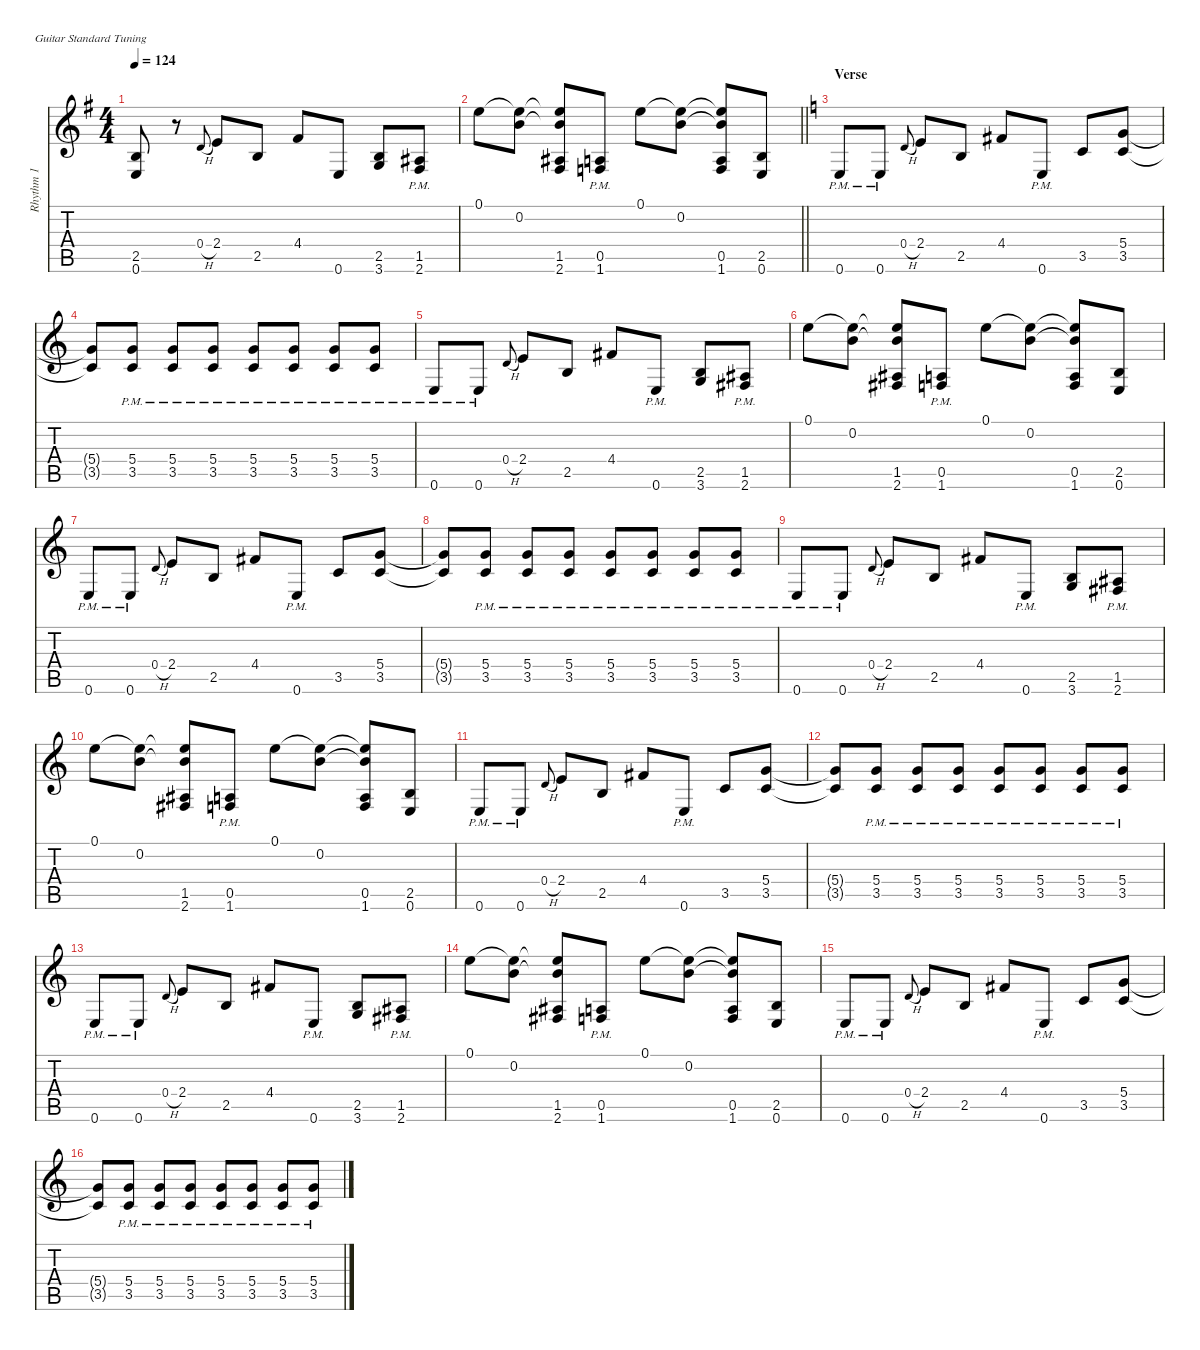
\defaultSystemsLayout 4
\hideDynamics
\bracketExtendMode nobrackets
\firstSystemTrackNameMode fullname
\otherSystemsTrackNameOrientation horizontal
\track ("Rhythm 1" "dist.guit.") {defaultSystemsLayout 4 instrument distortionguitar}
\staff {score tabs}
\tuning (E4 B3 G3 D3 A2 E2)
\ts (4 4)
\tempo 124
\clef g2
\ks g
(2.5{acc forcenatural} 0.6{acc forcenatural}).8{dy f beam Up} r.8{beam Up} 0.4{h acc forcenatural}.8{gr onbeat dy mf beam Up} 2.4{acc forcenatural}.8{dy f beam Up} 2.5{acc forcenatural}.8{beam Up} 4.4{acc #}.8{beam Up} 0.6{acc forcenatural}.8{beam Up} (2.5{acc forcenatural} 3.6{acc forcenatural}).8{beam Up} (1.5{pm acc #} 2.6{pm acc #}).8{beam Up} |
\barLineRight lightlight
0.1{acc forcenatural}.8{beam Down} (0.1{t acc forcenatural} 0.2{acc forcenatural}).8{beam Down} (0.1{t acc forcenatural} 0.2{t acc forcenatural} 1.5{acc #} 2.6{acc #}).8{beam Up} (0.5{pm acc forcenatural} 1.6{pm acc forcenatural}).8{beam Up} 0.1{acc forcenatural}.8{beam Down} (0.1{t acc forcenatural} 0.2{acc forcenatural}).8{beam Down} (0.1{t acc forcenatural} 0.2{t acc forcenatural} 0.5{acc forcenatural} 1.6{acc forcenatural}).8{beam Up} (2.5{acc forcenatural} 0.6{acc forcenatural}).8{beam Up} |
\section ("" "Verse")
\ks c
0.6{pm}.8{beam Up} 0.6{pm}.8{beam Up} 0.4{h}.8{gr onbeat dy mf beam Up} 2.4.8{dy f beam Up} 2.5.8{beam Up} 4.4{acc #}.8{beam Up} 0.6{pm}.8{beam Up} 3.5.8{beam Up} (5.4 3.5).8{beam Up} |
(5.4{t} 3.5{t}).8{beam Up} (5.4{pm} 3.5{pm}).8{beam Up} (5.4{pm} 3.5{pm}).8{beam Up} (5.4{pm} 3.5{pm}).8{beam Up} (5.4{pm} 3.5{pm}).8{beam Up} (5.4{pm} 3.5{pm}).8{beam Up} (5.4{pm} 3.5{pm}).8{beam Up} (5.4{pm} 3.5{pm}).8{beam Up} |
0.6{pm}.8{beam Up} 0.6{pm}.8{beam Up} 0.4{h}.8{gr onbeat dy mf beam Up} 2.4.8{dy f beam Up} 2.5.8{beam Up} 4.4{acc #}.8{beam Up} 0.6{pm}.8{beam Up} (2.5 3.6).8{beam Up} (1.5{pm acc #} 2.6{pm acc #}).8{beam Up} |
0.1.8{beam Down} (0.1{t} 0.2).8{beam Down} (0.1{t} 0.2{t} 1.5{acc #} 2.6{acc #}).8{beam Up} (0.5{pm} 1.6{pm}).8{beam Up} 0.1.8{beam Down} (0.1{t} 0.2).8{beam Down} (0.1{t} 0.2{t} 0.5 1.6).8{beam Up} (2.5 0.6).8{beam Up} |
0.6{pm}.8{beam Up} 0.6{pm}.8{beam Up} 0.4{h}.8{gr onbeat dy mf beam Up} 2.4.8{dy f beam Up} 2.5.8{beam Up} 4.4{acc #}.8{beam Up} 0.6{pm}.8{beam Up} 3.5.8{beam Up} (5.4 3.5).8{beam Up} |
(5.4{t} 3.5{t}).8{beam Up} (5.4{pm} 3.5{pm}).8{beam Up} (5.4{pm} 3.5{pm}).8{beam Up} (5.4{pm} 3.5{pm}).8{beam Up} (5.4{pm} 3.5{pm}).8{beam Up} (5.4{pm} 3.5{pm}).8{beam Up} (5.4{pm} 3.5{pm}).8{beam Up} (5.4{pm} 3.5{pm}).8{beam Up} |
0.6{pm}.8{beam Up} 0.6{pm}.8{beam Up} 0.4{h}.8{gr onbeat dy mf beam Up} 2.4.8{dy f beam Up} 2.5.8{beam Up} 4.4{acc #}.8{beam Up} 0.6{pm}.8{beam Up} (2.5 3.6).8{beam Up} (1.5{pm acc #} 2.6{pm acc #}).8{beam Up} |
0.1.8{beam Down} (0.1{t} 0.2).8{beam Down} (0.1{t} 0.2{t} 1.5{acc #} 2.6{acc #}).8{beam Up} (0.5{pm} 1.6{pm}).8{beam Up} 0.1.8{beam Down} (0.1{t} 0.2).8{beam Down} (0.1{t} 0.2{t} 0.5 1.6).8{beam Up} (2.5 0.6).8{beam Up} |
0.6{pm}.8{beam Up} 0.6{pm}.8{beam Up} 0.4{h}.8{gr onbeat dy mf beam Up} 2.4.8{dy f beam Up} 2.5.8{beam Up} 4.4{acc #}.8{beam Up} 0.6{pm}.8{beam Up} 3.5.8{beam Up} (5.4 3.5).8{beam Up} |
(5.4{t} 3.5{t}).8{beam Up} (5.4{pm} 3.5{pm}).8{beam Up} (5.4{pm} 3.5{pm}).8{beam Up} (5.4{pm} 3.5{pm}).8{beam Up} (5.4{pm} 3.5{pm}).8{beam Up} (5.4{pm} 3.5{pm}).8{beam Up} (5.4{pm} 3.5{pm}).8{beam Up} (5.4{pm} 3.5{pm}).8{beam Up} |
0.6{pm}.8{beam Up} 0.6{pm}.8{beam Up} 0.4{h}.8{gr onbeat dy mf beam Up} 2.4.8{dy f beam Up} 2.5.8{beam Up} 4.4{acc #}.8{beam Up} 0.6{pm}.8{beam Up} (2.5 3.6).8{beam Up} (1.5{pm acc #} 2.6{pm acc #}).8{beam Up} |
0.1.8{beam Down} (0.1{t} 0.2).8{beam Down} (0.1{t} 0.2{t} 1.5{acc #} 2.6{acc #}).8{beam Up} (0.5{pm} 1.6{pm}).8{beam Up} 0.1.8{beam Down} (0.1{t} 0.2).8{beam Down} (0.1{t} 0.2{t} 0.5 1.6).8{beam Up} (2.5 0.6).8{beam Up} |
0.6{pm}.8{beam Up} 0.6{pm}.8{beam Up} 0.4{h}.8{gr onbeat dy mf beam Up} 2.4.8{dy f beam Up} 2.5.8{beam Up} 4.4{acc #}.8{beam Up} 0.6{pm}.8{beam Up} 3.5.8{beam Up} (5.4 3.5).8{beam Up} |
(5.4{t} 3.5{t}).8{beam Up} (5.4{pm} 3.5{pm}).8{beam Up} (5.4{pm} 3.5{pm}).8{beam Up} (5.4{pm} 3.5{pm}).8{beam Up} (5.4{pm} 3.5{pm}).8{beam Up} (5.4{pm} 3.5{pm}).8{beam Up} (5.4{pm} 3.5{pm}).8{beam Up} (5.4{pm} 3.5{pm}).8{beam Up}
